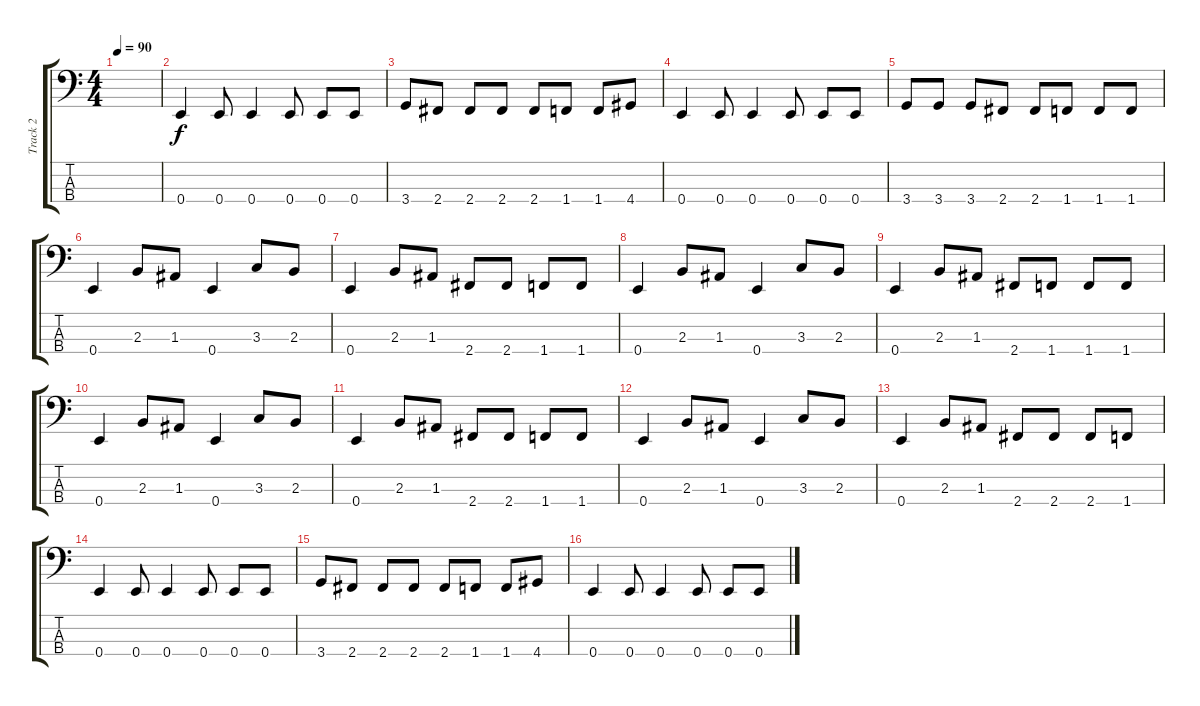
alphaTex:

\track ("Track 2" "Track 2") {instrument overdrivenguitar}
\staff {score tabs}
\tuning (G2 D2 A1 E1) {hide}
\ts (4 4)
\tempo 90
\clef f4
\ks c
|
0.4.4 0.4.8 0.4.4 0.4.8 0.4.8 0.4.8 |
3.4.8 2.4.8 2.4.8 2.4.8 2.4.8 1.4.8 1.4.8 4.4.8 |
0.4.4 0.4.8 0.4.4 0.4.8 0.4.8 0.4.8 |
3.4.8 3.4.8 3.4.8 2.4.8 2.4.8 1.4.8 1.4.8 1.4.8 |
0.4.4 2.3.8 1.3.8 0.4.4 3.3.8 2.3.8 |
0.4.4 2.3.8 1.3.8 2.4.8 2.4.8 1.4.8 1.4.8 |
0.4.4 2.3.8 1.3.8 0.4.4 3.3.8 2.3.8 |
0.4.4 2.3.8 1.3.8 2.4.8 1.4.8 1.4.8 1.4.8 |
0.4.4 2.3.8 1.3.8 0.4.4 3.3.8 2.3.8 |
0.4.4 2.3.8 1.3.8 2.4.8 2.4.8 1.4.8 1.4.8 |
0.4.4 2.3.8 1.3.8 0.4.4 3.3.8 2.3.8 |
0.4.4 2.3.8 1.3.8 2.4.8 2.4.8 2.4.8 1.4.8 |
0.4.4 0.4.8 0.4.4 0.4.8 0.4.8 0.4.8 |
3.4.8 2.4.8 2.4.8 2.4.8 2.4.8 1.4.8 1.4.8 4.4.8 |
0.4.4 0.4.8 0.4.4 0.4.8 0.4.8 0.4.8
